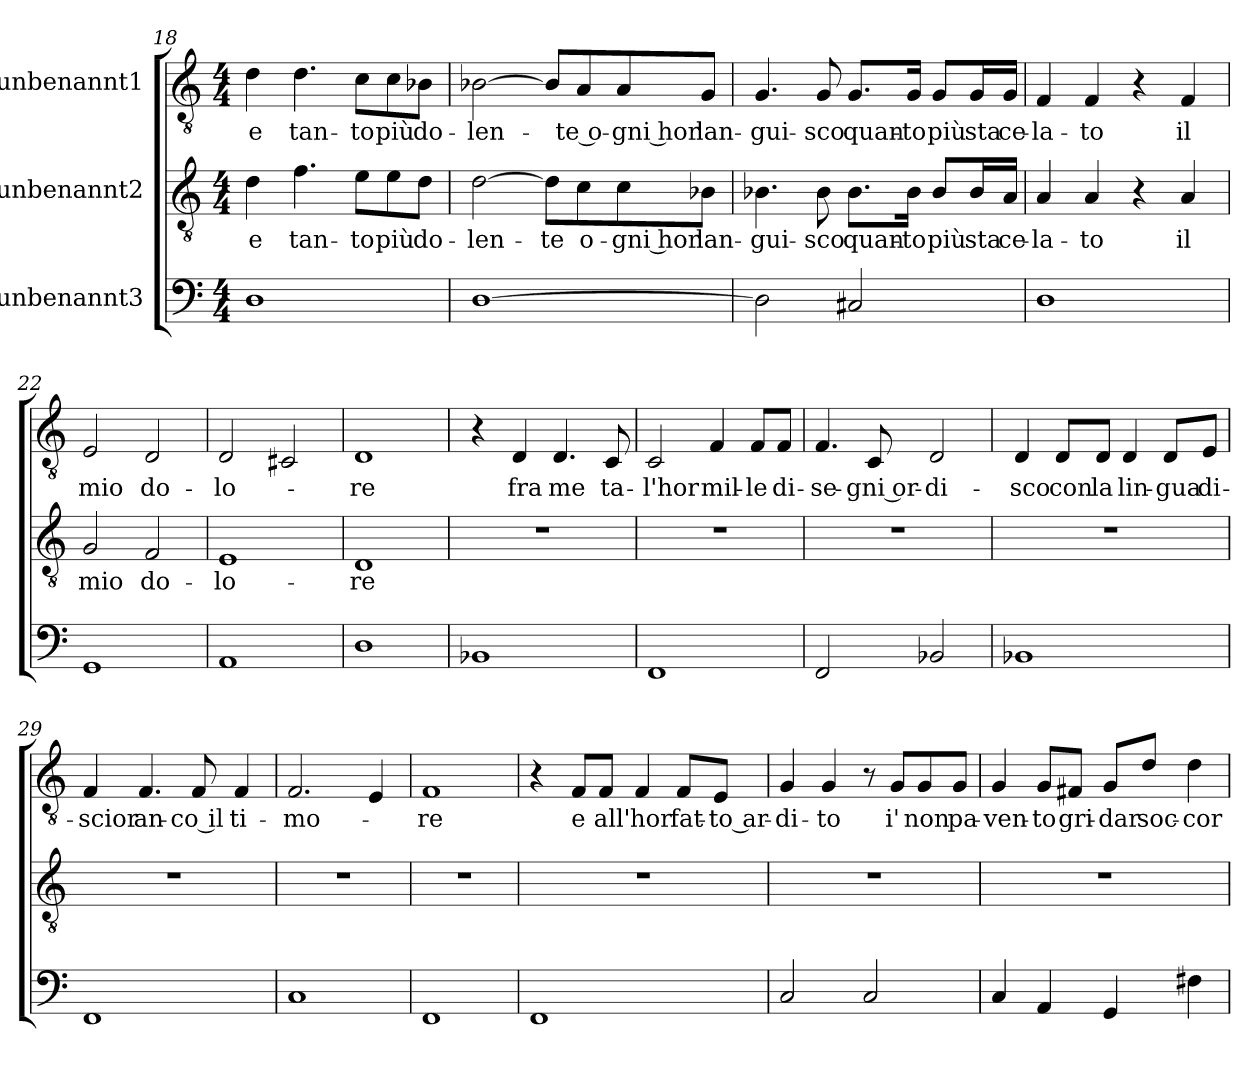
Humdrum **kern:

**kern	**kern	**text	**kern	**text
*part3	*part2	*part2	*part1	*part1
*staff3	*staff2	*staff2	*staff1	*staff1
*I"unbenannt3	*I"unbenannt2	*	*I"unbenannt1	*
!!LO:LB:g=z
*clefF4	*clefGv2	*	*clefGv2	*
*k[]	*k[]	*	*k[]	*
*M4/4	*M4/4	*	*M4/4	*
=18	=18	=18	=18	=18
!	!	!LO:LY:b	!	!LO:LY:b
1D	4d\	e	4d\	e
!	!	!LO:LY:b	!	!LO:LY:b
.	4.f\	tan-	4.d\	tan-
!	!	!LO:LY:b	!	!LO:LY:b
.	8e\L	to	8c\L	to
!	!	!LO:LY:b	!	!LO:LY:b
.	8e\	più	8c\	più
!	!	!LO:LY:b	!	!LO:LY:b
.	8d\J	do-	8B-X\J	do-
=19	=19	=19	=19	=19
!	!	!LO:LY:b	!	!LO:LY:b
[1D	[2d\	len-	[2B-X\	len-
!	!	!LO:LY:b	!	!
.	8d\L]	te	8B-/L]	.
!	!	!LO:LY:b	!	!LO:LY:b
.	8c\	o-	8A/	te o-
!	!	!LO:LY:b	!	!LO:LY:b
.	8c\	gni hor	8A/	gni hor
!	!	!LO:LY:b	!	!LO:LY:b
.	8B-X\J	lan-	8G/J	lan-
=20	=20	=20	=20	=20
!	!	!LO:LY:b	!	!LO:LY:b
2D\]	4.B-X\	gui-	4.G/	gui-
!	!	!LO:LY:b	!	!LO:LY:b
.	8B-\	sco	8G/	sco
!	!	!LO:LY:b	!	!LO:LY:b
2C#X/	8.B-\L	quan-	8.G/L	quan-
!	!	!LO:LY:b	!	!LO:LY:b
.	16B-\Jk	to	16G/Jk	to
!	!	!LO:LY:b	!	!LO:LY:b
.	8B-/L	più	8G/L	più
!	!	!LO:LY:b	!	!LO:LY:b
.	16B-/L	sta	16G/L	sta
!	!	!LO:LY:b	!	!LO:LY:b
.	16A/JJ	ce-	16G/JJ	ce-
=21	=21	=21	=21	=21
!	!	!LO:LY:b	!	!LO:LY:b
1D	4A/	la-	4F/	la-
!	!	!LO:LY:b	!	!LO:LY:b
.	4A/	to	4F/	to
.	4r	.	4r	.
!	!	!LO:LY:b	!	!LO:LY:b
.	4A/	il	4F/	il
!!LO:PB:g=z
=22	=22	=22	=22	=22
!	!	!LO:LY:b	!	!LO:LY:b
1GG	2G/	mio	2E/	mio
!	!	!LO:LY:b	!	!LO:LY:b
.	2F/	do-	2D/	do-
=23	=23	=23	=23	=23
!	!	!LO:LY:b	!	!LO:LY:b
1AA	1E	lo-	2D/	lo-
.	.	.	2C#X/	.
=24	=24	=24	=24	=24
!	!	!LO:LY:b	!	!LO:LY:b
1D	1D	re	1D	re
=25	=25	=25	=25	=25
1BB-X	1r	.	4r	.
!	!	!	!	!LO:LY:b
.	.	.	4D/	fra
!	!	!	!	!LO:LY:b
.	.	.	4.D/	me
!	!	!	!	!LO:LY:b
.	.	.	8C/	ta-
=26	=26	=26	=26	=26
!	!	!	!	!LO:LY:b
1FF	1r	.	2C/	l'hor
!	!	!	!	!LO:LY:b
.	.	.	4F/	mil-
!	!	!	!	!LO:LY:b
.	.	.	8F/L	le
!	!	!	!	!LO:LY:b
.	.	.	8F/J	di-
=27	=27	=27	=27	=27
!	!	!	!	!LO:LY:b
2FF/	1r	.	4.F/	se-
!	!	!	!	!LO:LY:b
.	.	.	8C/	gni or-
!	!	!	!	!LO:LY:b
2BB-X/	.	.	2D/	di-
!!LO:LB:g=z
=28	=28	=28	=28	=28
!	!	!	!	!LO:LY:b
1BB-X	1r	.	4D/	sco
!	!	!	!	!LO:LY:b
.	.	.	8D/L	con
!	!	!	!	!LO:LY:b
.	.	.	8D/J	la
!	!	!	!	!LO:LY:b
.	.	.	4D/	lin-
!	!	!	!	!LO:LY:b
.	.	.	8D/L	gua
!	!	!	!	!LO:LY:b
.	.	.	8E/J	di-
=29	=29	=29	=29	=29
!	!	!	!	!LO:LY:b
1FF	1r	.	4F/	scior
!	!	!	!	!LO:LY:b
.	.	.	4.F/	an-
!	!	!	!	!LO:LY:b
.	.	.	8F/	co il
!	!	!	!	!LO:LY:b
.	.	.	4F/	ti-
=30	=30	=30	=30	=30
!	!	!	!	!LO:LY:b
1C	1r	.	2.F/	mo-
.	.	.	4E/	.
=31	=31	=31	=31	=31
!	!	!	!	!LO:LY:b
1FF	1r	.	1F	re
=32	=32	=32	=32	=32
1FF	1r	.	4r	.
!	!	!	!	!LO:LY:b
.	.	.	8F/L	e
!	!	!	!	!LO:LY:b
.	.	.	8F/J	all'
!	!	!	!	!LO:LY:b
.	.	.	4F/	hor
!	!	!	!	!LO:LY:b
.	.	.	8F/L	fat-
!	!	!	!	!LO:LY:b
.	.	.	8E/J	to ar-
!!LO:LB:g=z
=33	=33	=33	=33	=33
!	!	!	!	!LO:LY:b
2C/	1r	.	4G/	di-
!	!	!	!	!LO:LY:b
.	.	.	4G/	to
2C/	.	.	8r	.
!	!	!	!	!LO:LY:b
.	.	.	8G/L	i'
!	!	!	!	!LO:LY:b
.	.	.	8G/	non
!	!	!	!	!LO:LY:b
.	.	.	8G/J	pa-
=34	=34	=34	=34	=34
!	!	!	!	!LO:LY:b
4C/	1r	.	4G/	ven-
!	!	!	!	!LO:LY:b
4AA/	.	.	8G/L	to
!	!	!	!	!LO:LY:b
.	.	.	8F#X/J	gri-
!	!	!	!	!LO:LY:b
4GG/	.	.	8G/L	dar
!	!	!	!	!LO:LY:b
.	.	.	8d/J	soc-
!	!	!	!	!LO:LY:b
4F#X\	.	.	4d\	cor-
=	=	=	=	=
*-	*-	*-	*-	*-
